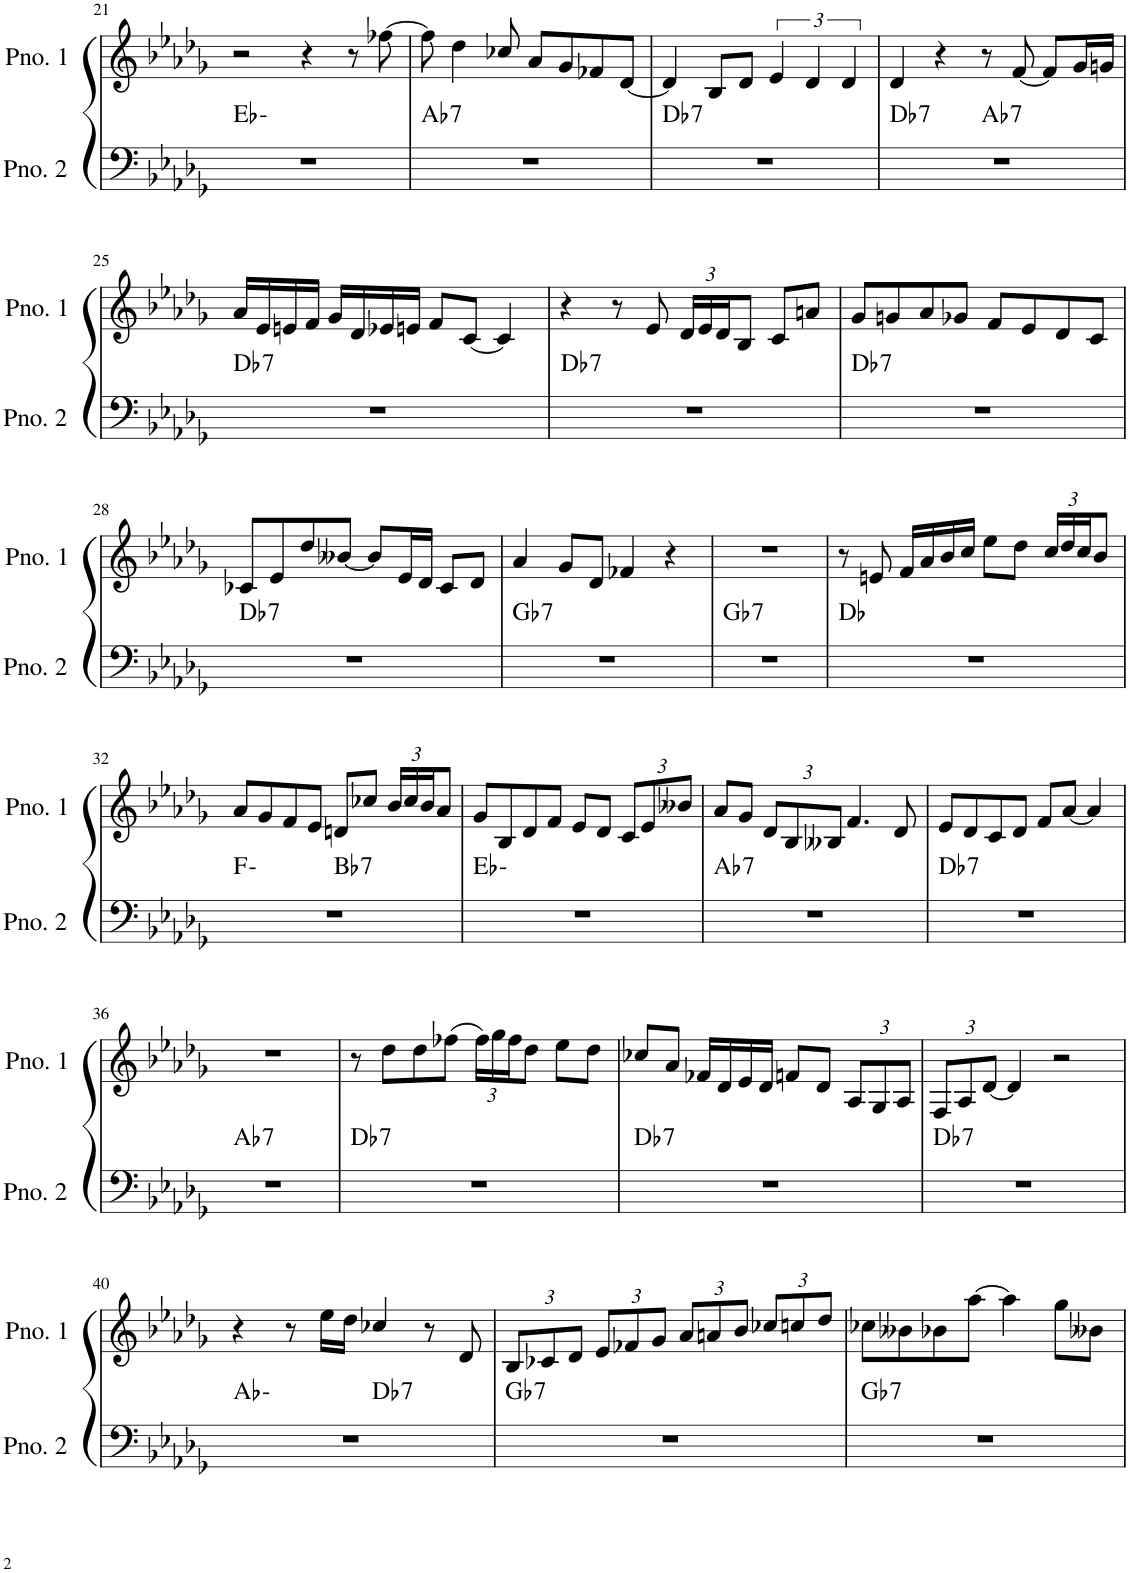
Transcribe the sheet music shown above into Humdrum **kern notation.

**kern	**harte	**kern
*part2	*part2	*part1
*staff2	*	*staff1
*I"ピアノ 2	*	*I"ピアノ 1
!!LO:PB:g=z
*clefF4	*	*clefG2
*k[b-e-a-d-g-]	*	*k[b-e-a-d-g-]
*M4/4	*	*M4/4
=21	=21	=21
1r	Eb:min	2r
.	.	4r
.	.	8r
.	.	[8ff-X\
=22	=22	=22
!	!LO:H:kt=7	!
1r	Ab:7	8ff-\]
.	.	4dd-\
.	.	8cc-X/
.	.	8a-/L
.	.	8g-/
.	.	8f-X/
.	.	[8d-/J
=23	=23	=23
!	!LO:H:kt=7	!
1r	Db:7	4d-/]
.	.	8B-/L
.	.	8d-/J
.	.	6e-/
.	.	6d-/
.	.	6d-/
=24	=24	=24
!	!LO:H:kt=7	!
*^	*	*
1r	2ryy	Db:7	4d-/
.	.	.	4r
!	!	!LO:H:kt=7	!
.	2ryy	Ab:7	8r
.	.	.	[8f/
.	.	.	8f/L]
.	.	.	16g-/L
.	.	.	16gn/JJ
!!LO:LB:g=z
=25	=25	=25	=25
!	!	!LO:H:kt=7	!
*v	*v	*	*
1r	Db:7	16a-/LL
.	.	16e-/
.	.	16en/
.	.	16f/JJ
.	.	16g-/LL
.	.	16d-/
.	.	16e-X/
.	.	16en/JJ
.	.	8f/L
.	.	[8c/J
.	.	4c/]
=26	=26	=26
!	!LO:H:kt=7	!
1r	Db:7	4r
.	.	8r
.	.	8e-/
*	*	*Xbrackettup
.	.	24d-/LL
.	.	24e-/
.	.	24d-/J
.	.	8B-/J
.	.	8c/L
.	.	8an/J
=27	=27	=27
!	!LO:H:kt=7	!
1r	Db:7	8g-/L
.	.	8gn/
.	.	8a-/
.	.	8g-X/J
.	.	8f/L
.	.	8e-/
.	.	8d-/
.	.	8c/J
!!LO:LB:g=z
=28	=28	=28
!	!LO:H:kt=7	!
1r	Db:7	8c-X/L
.	.	8e-/
.	.	8dd-/
.	.	[8b--X/J
.	.	8b--/L]
.	.	16e-/L
.	.	16d-/JJ
.	.	8c-/L
.	.	8d-/J
=29	=29	=29
!	!LO:H:kt=7	!
1r	Gb:7	4a-/
.	.	8g-/L
.	.	8d-/J
.	.	4f-X/
.	.	4r
=30	=30	=30
!	!LO:H:kt=7	!
1r	Gb:7	1r
=31	=31	=31
1r	Db:maj	8r
.	.	8en/
.	.	16f/LL
.	.	16a-/
.	.	16b-/
.	.	16cc/JJ
.	.	8ee-\L
.	.	8dd-\J
.	.	24cc/LL
.	.	24dd-/
.	.	24cc/J
.	.	8b-/J
!!LO:LB:g=z
=32	=32	=32
*^	*	*
1r	2ryy	F:min	8a-/L
.	.	.	8g-/
.	.	.	8f/
.	.	.	8e-/J
!	!	!LO:H:kt=7	!
.	2ryy	Bb:7	8dn/L
.	.	.	8cc-X/J
.	.	.	24b-/LL
.	.	.	24cc-/
.	.	.	24b-/J
.	.	.	8a-/J
*v	*v	*	*
=33	=33	=33
1r	Eb:min	8g-/L
.	.	8B-/
.	.	8d-/
.	.	8f/J
.	.	8e-/L
.	.	8d-/J
.	.	12c/L
.	.	12e-/
.	.	12b--X/J
=34	=34	=34
!	!LO:H:kt=7	!
1r	Ab:7	8a-/L
.	.	8g-/J
.	.	12d-/L
.	.	12B-/
.	.	12B--X/J
.	.	4.f/
.	.	8d-/
=35	=35	=35
!	!LO:H:kt=7	!
1r	Db:7	8e-/L
.	.	8d-/
.	.	8c/
.	.	8d-/J
.	.	8f/L
.	.	[8a-/J
.	.	4a-/]
!!LO:LB:g=z
=36	=36	=36
!	!LO:H:kt=7	!
1r	Ab:7	1r
=37	=37	=37
!	!LO:H:kt=7	!
1r	Db:7	8r
.	.	8dd-\L
.	.	8dd-\
.	.	(8ff-X\J
.	.	24ff-\LL)
.	.	24gg-\
.	.	24ff-\J
.	.	8dd-\J
.	.	8ee-\L
.	.	8dd-\J
=38	=38	=38
!	!LO:H:kt=7	!
1r	Db:7	8cc-X/L
.	.	8a-/J
.	.	16f-X/LL
.	.	16d-/
.	.	16e-/
.	.	16d-/JJ
.	.	8fn/L
.	.	8d-/J
.	.	12A-/L
.	.	12G-/
.	.	12A-/J
=39	=39	=39
!	!LO:H:kt=7	!
1r	Db:7	12F/L
.	.	12A-/
.	.	[12d-/J
.	.	4d-/]
.	.	2r
!!LO:LB:g=z
=40	=40	=40
*^	*	*
1r	2ryy	Ab:min	4r
.	.	.	8r
.	.	.	16ee-\LL
.	.	.	16dd-\JJ
!	!	!LO:H:kt=7	!
.	2ryy	Db:7	4cc-X/
.	.	.	8r
.	.	.	8d-/
=41	=41	=41	=41
!	!	!LO:H:kt=7	!
*v	*v	*	*
1r	Gb:7	12B-/L
.	.	12c-X/
.	.	12d-/J
.	.	12e-/L
.	.	12f-X/
.	.	12g-/J
.	.	12a-/L
.	.	12an/
.	.	12b-/J
.	.	12cc-X/L
.	.	12ccn/
.	.	12dd-/J
=42	=42	=42
!	!LO:H:kt=7	!
1r	Gb:7	8cc-X\L
.	.	8b--X\
.	.	8b-X\
.	.	[8aa-\J
.	.	4aa-\]
.	.	8gg-\L
.	.	8b--X\J
=	=	=
*-	*-	*-
